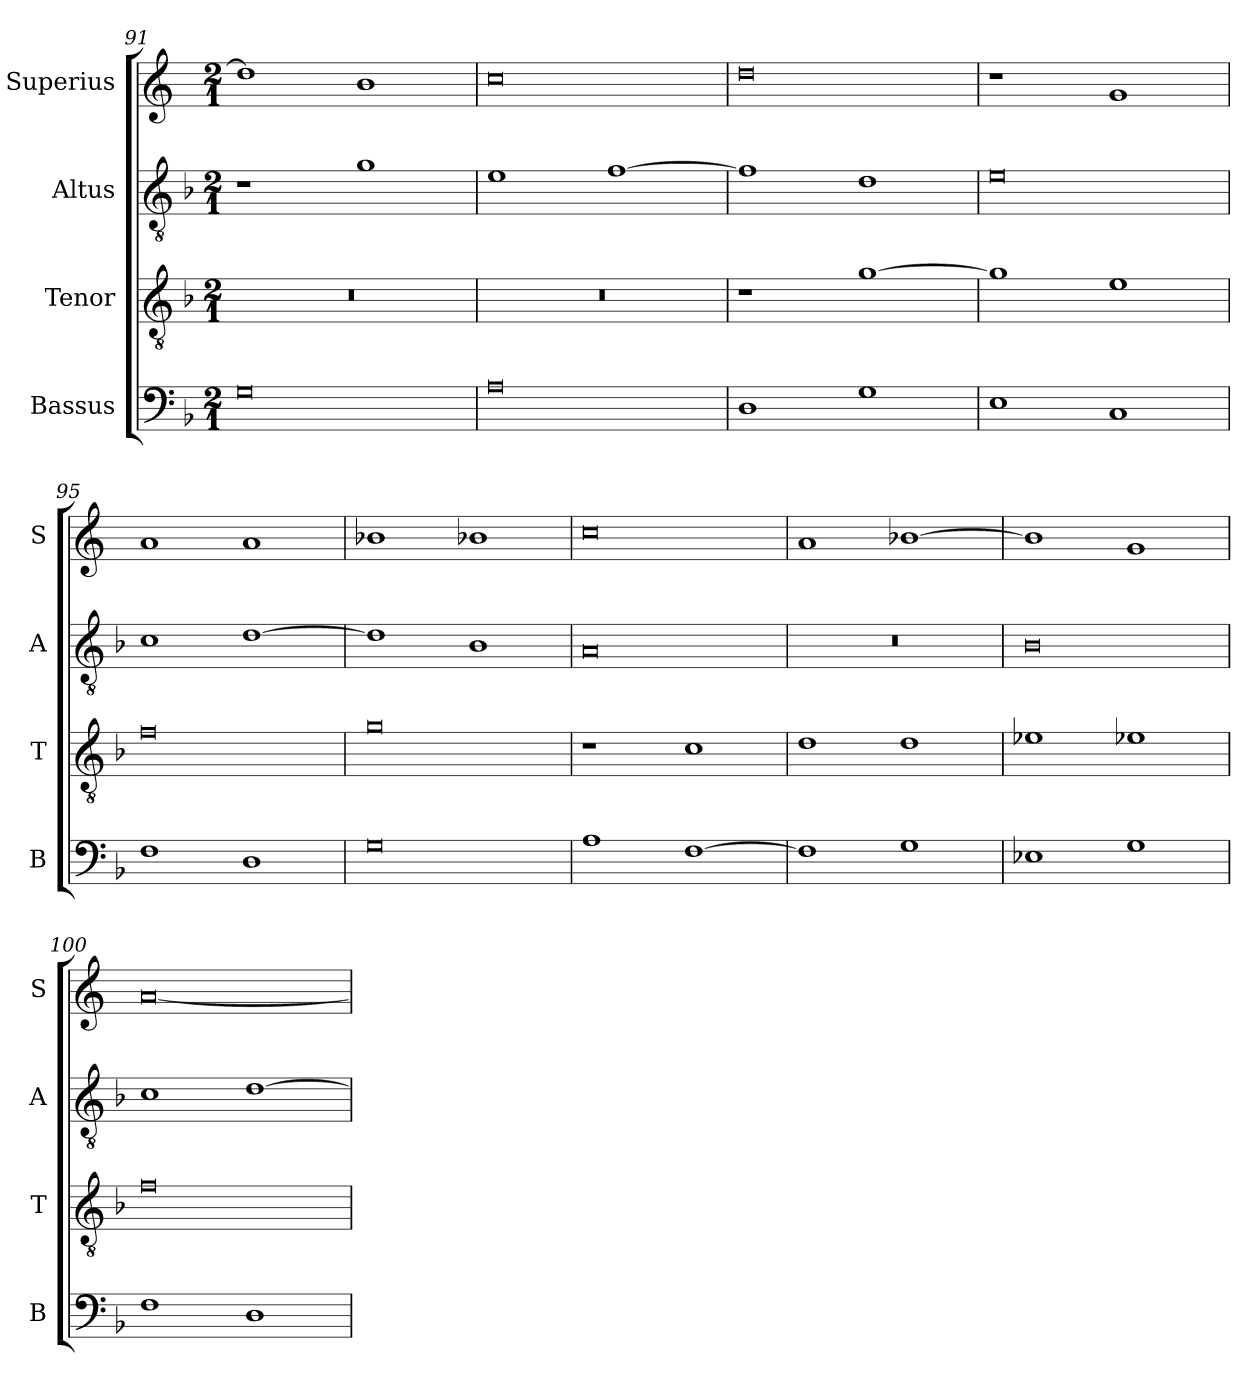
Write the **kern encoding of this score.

**kern	**kern	**kern	**kern
*part4	*part3	*part2	*part1
*staff4	*staff3	*staff2	*staff1
*I"Bassus	*I"Tenor	*I"Altus	*I"Superius
*I'B	*I'T	*I'A	*I'S
*clefF4	*clefGv2	*clefGv2	*clefG2
*k[b-]	*k[b-]	*k[b-]	*k[]
*M2/1	*M2/1	*M2/1	*M2/1
=91	=91	=91	=91
0G	0r	1r	1dd]
.	.	1g	1b
=92	=92	=92	=92
0A	0r	1e	0cc
.	.	[1f	.
=93	=93	=93	=93
1D	1r	1f]	0dd
1G	[1g	1d	.
=94	=94	=94	=94
1E	1g]	0e	1r
1C	1e	.	1g
=95	=95	=95	=95
1F	0f	1c	1a
1D	.	[1d	1a
=96	=96	=96	=96
0G	0g	1d]	1b-X
.	.	1B-	1b-X
=97	=97	=97	=97
1A	1r	0A	0cc
[1F	1c	.	.
=98	=98	=98	=98
1F]	1d	0r	1a
1G	1d	.	[1b-X
=99	=99	=99	=99
1E-X	1e-X	0B-	1b-]
1G	1e-X	.	1g
=100	=100	=100	=100
1F	0f	1c	[0a
1D	.	[1d	.
=	=	=	=
*-	*-	*-	*-
